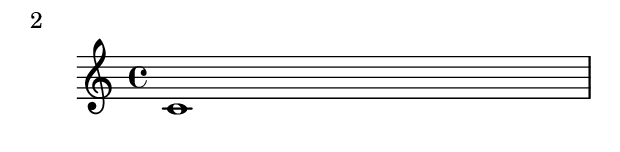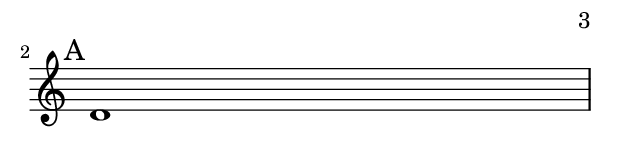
%% Do not edit this file; it is auto-generated from LSR!
%% Tags: paper-and-layout
\version "2.11.35"

\header {
  texidoc = "A table of contents is included using
@code{\\markuplines \\table-of-contents}. The toc items are added with
the @code{\\tocItem} command."
}
% begin verbatim
#(set-default-paper-size "a6")

\book {
  \markuplines \table-of-contents
  \pageBreak

  \tocItem \markup "The first score"
  \score {
    { 
      c'1 \pageBreak
      \mark "A" \tocItem \markup "Mark A"
      d'
    }
  }
  \pageBreak
  \tocItem \markup "The second score"
  \score {
    { e' }
    \header { piece = "Second score" }
  }
}
